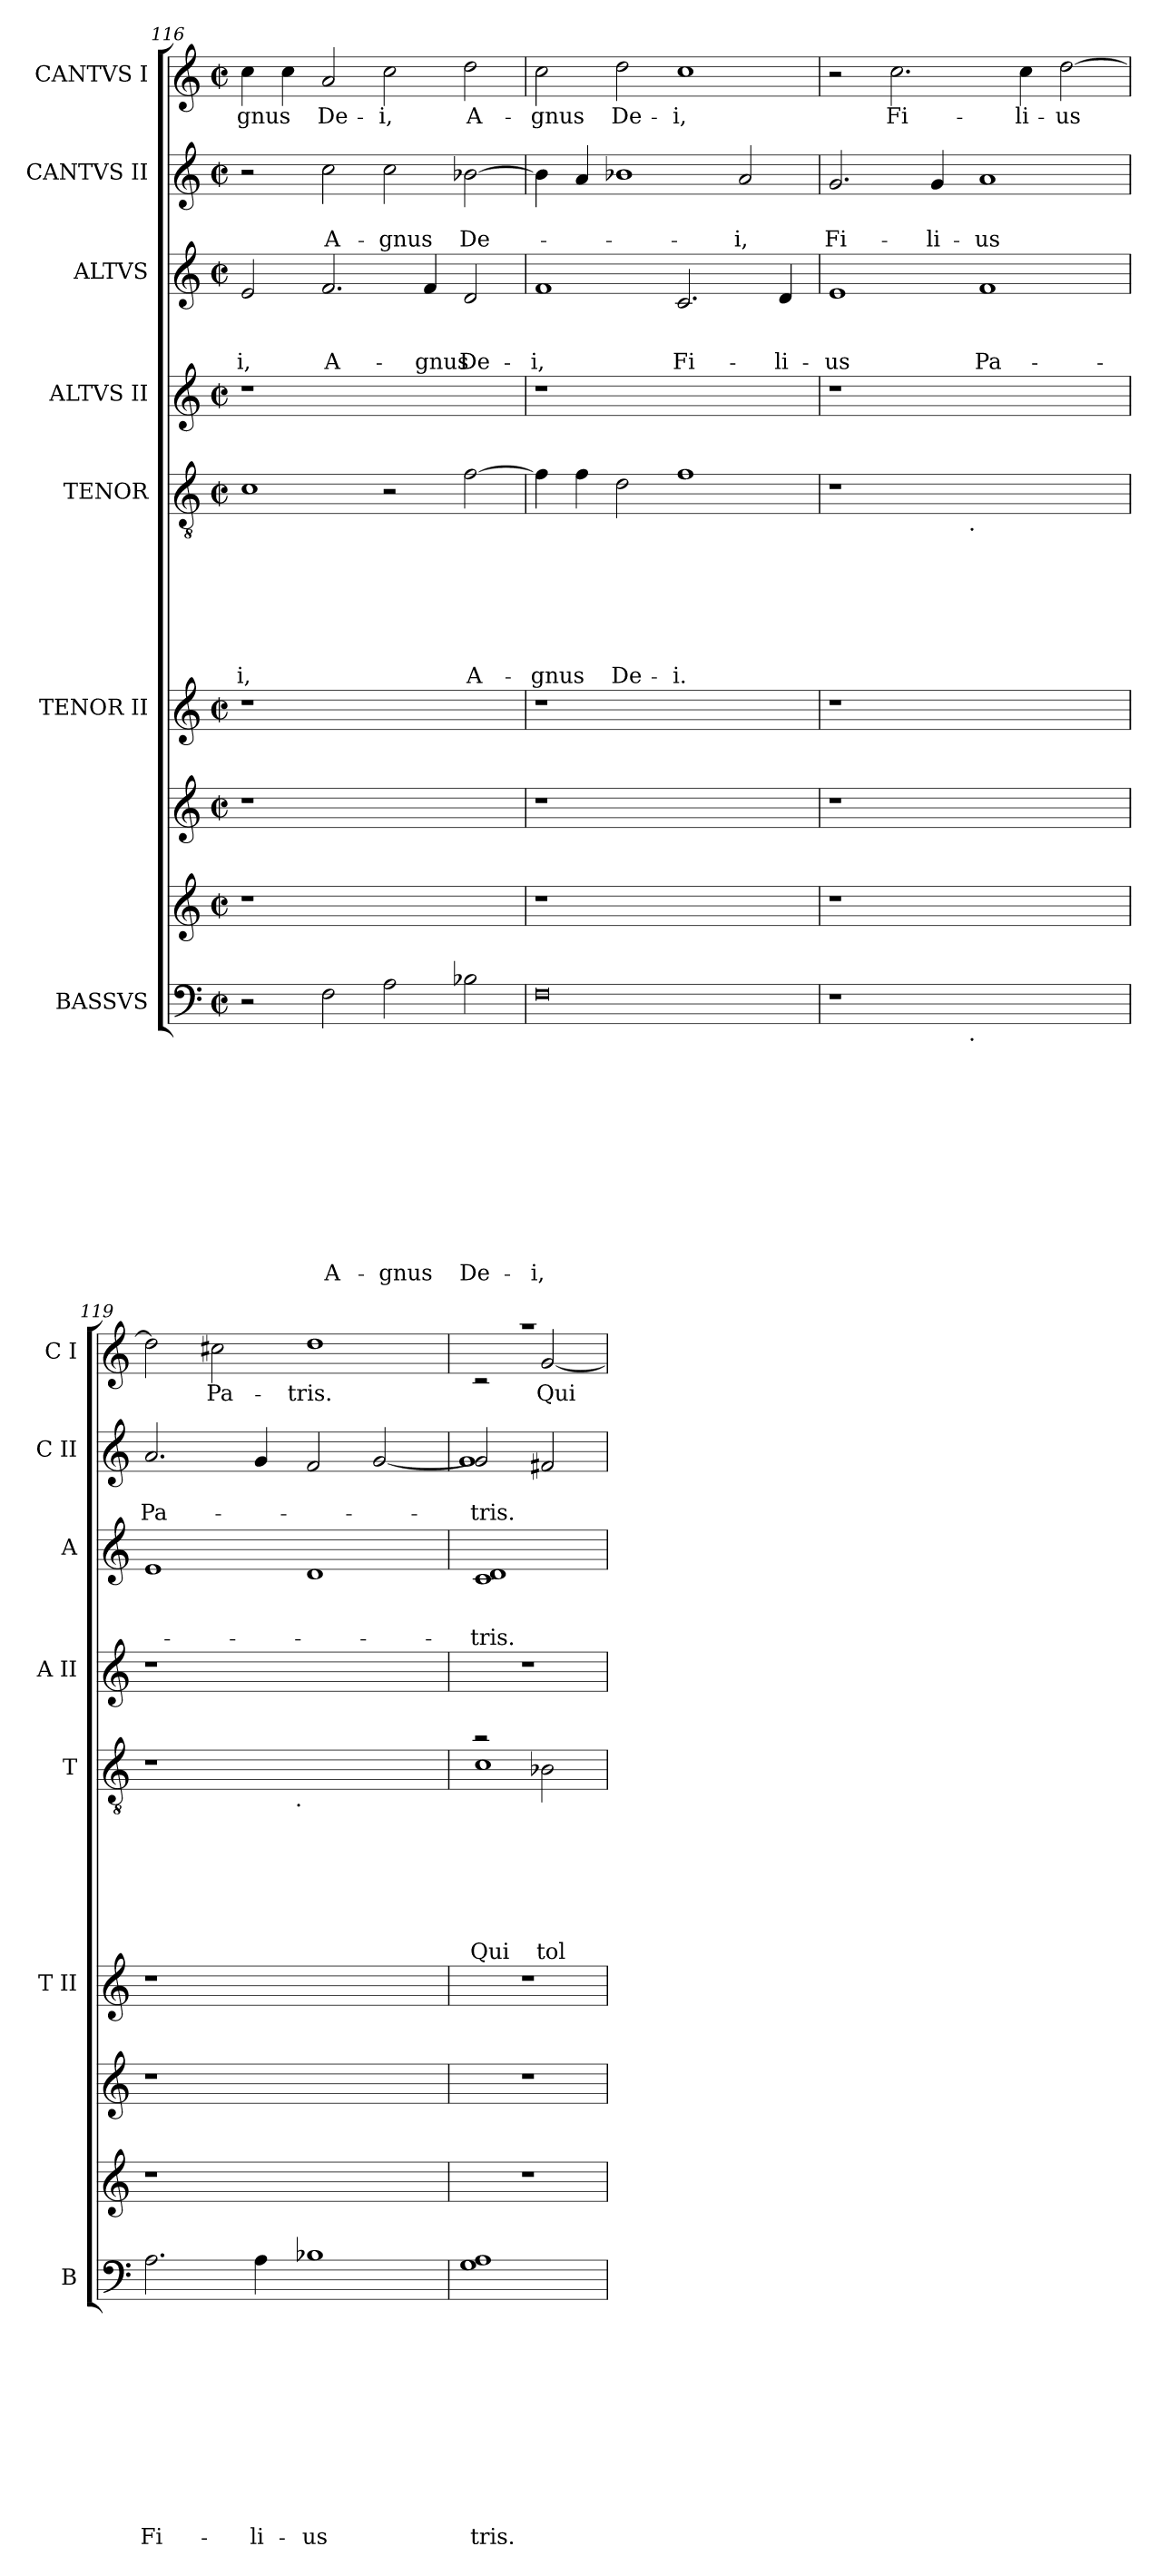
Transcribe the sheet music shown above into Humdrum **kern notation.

**kern	**text	**text	**text	**text	**text	**text	**text	**text	**text	**text	**text	**kern	**kern	**kern	**kern	**text	**text	**text	**text	**text	**text	**text	**kern	**kern	**text	**text	**text	**kern	**text	**text	**kern	**text
*part9	*part9	*part9	*part9	*part9	*part9	*part9	*part9	*part9	*part9	*part9	*part9	*part8	*part7	*part6	*part5	*part5	*part5	*part5	*part5	*part5	*part5	*part5	*part4	*part3	*part3	*part3	*part3	*part2	*part2	*part2	*part1	*part1
*staff9	*staff9	*staff9	*staff9	*staff9	*staff9	*staff9	*staff9	*staff9	*staff9	*staff9	*staff9	*staff8	*staff7	*staff6	*staff5	*staff5	*staff5	*staff5	*staff5	*staff5	*staff5	*staff5	*staff4	*staff3	*staff3	*staff3	*staff3	*staff2	*staff2	*staff2	*staff1	*staff1
*I"BASSVS	*	*	*	*	*	*	*	*	*	*	*	*	*	*I"TENOR II	*I"TENOR	*	*	*	*	*	*	*	*I"ALTVS II	*I"ALTVS	*	*	*	*I"CANTVS II	*	*	*I"CANTVS I	*
*I'B	*	*	*	*	*	*	*	*	*	*	*	*	*	*I'T II	*I'T	*	*	*	*	*	*	*	*I'A II	*I'A	*	*	*	*I'C II	*	*	*I'C I	*
!!LO:PB:g=z
*clefF4	*	*	*	*	*	*	*	*	*	*	*	*clefG2	*clefG2	*clefG2	*clefGv2	*	*	*	*	*	*	*	*clefG2	*clefG2	*	*	*	*clefG2	*	*	*clefG2	*
*k[]	*	*	*	*	*	*	*	*	*	*	*	*k[]	*k[]	*k[]	*k[]	*	*	*	*	*	*	*	*k[]	*k[]	*	*	*	*k[]	*	*	*k[]	*
*C:	*	*	*	*	*	*	*	*	*	*	*	*C:	*C:	*C:	*C:	*	*	*	*	*	*	*	*C:	*C:	*	*	*	*C:	*	*	*C:	*
*M2/2	*	*	*	*	*	*	*	*	*	*	*	*M2/2	*M2/2	*M2/2	*M2/2	*	*	*	*	*	*	*	*M2/2	*M2/2	*	*	*	*M2/2	*	*	*M2/2	*
*met(c|)	*	*	*	*	*	*	*	*	*	*	*	*met(c|)	*met(c|)	*met(c|)	*met(c|)	*	*	*	*	*	*	*	*met(c|)	*met(c|)	*	*	*	*met(c|)	*	*	*met(c|)	*
=116	=116	=116	=116	=116	=116	=116	=116	=116	=116	=116	=116	=116	=116	=116	=116	=116	=116	=116	=116	=116	=116	=116	=116	=116	=116	=116	=116	=116	=116	=116	=116	=116
!	!	!	!	!	!	!	!	!	!	!	!	!	!	!	!	!	!	!	!	!	!	!LO:LY:b	!	!	!	!	!LO:LY:b	!	!	!	!	!LO:LY:b
2r	.	.	.	.	.	.	.	.	.	.	.	1r	1r	1r	1c	.	.	.	.	.	.	-i,	1r	2e/	.	.	-i,	2r	.	.	4cc\	-gnus
.	.	.	.	.	.	.	.	.	.	.	.	.	.	.	.	.	.	.	.	.	.	.	.	.	.	.	.	.	.	.	4cc\	.
!	!	!	!	!	!	!	!	!	!	!	!LO:LY:b	!	!	!	!	!	!	!	!	!	!	!	!	!	!	!	!LO:LY:b	!	!	!LO:LY:b	!	!LO:LY:b
2F\	.	.	.	.	.	.	.	.	.	.	A-	.	.	.	.	.	.	.	.	.	.	.	.	2.f/	.	.	A-	2cc\	.	A-	2a/	De-
!	!	!	!	!	!	!	!	!	!	!	!LO:LY:b	!	!	!	!	!	!	!	!	!	!	!	!	!	!	!	!	!	!	!LO:LY:b	!	!LO:LY:b
2A\	.	.	.	.	.	.	.	.	.	.	-gnus	1ryy	1ryy	1ryy	2r	.	.	.	.	.	.	.	1ryy	.	.	.	.	2cc\	.	-gnus	2cc\	-i,
!	!	!	!	!	!	!	!	!	!	!	!	!	!	!	!	!	!	!	!	!	!	!	!	!	!	!	!LO:LY:b	!	!	!	!	!
.	.	.	.	.	.	.	.	.	.	.	.	.	.	.	.	.	.	.	.	.	.	.	.	4f/	.	.	-gnus	.	.	.	.	.
!	!	!	!	!	!	!	!	!	!	!	!LO:LY:b	!	!	!	!	!	!	!	!	!	!	!LO:LY:b	!	!	!	!	!LO:LY:b	!	!	!LO:LY:b	!	!LO:LY:b
2B-X\	.	.	.	.	.	.	.	.	.	.	De-	.	.	.	[>2f\	.	.	.	.	.	.	A-	.	2d/	.	.	De-	[>2b-X\	.	De-	2dd\	A-
=117	=117	=117	=117	=117	=117	=117	=117	=117	=117	=117	=117	=117	=117	=117	=117	=117	=117	=117	=117	=117	=117	=117	=117	=117	=117	=117	=117	=117	=117	=117	=117	=117
!	!	!	!	!	!	!	!	!	!	!	!LO:LY:b	!	!	!	!	!	!	!	!	!	!	!LO:LY:b	!	!	!	!	!LO:LY:b	!	!	!	!	!LO:LY:b
0F	.	.	.	.	.	.	.	.	.	.	-i,	1r	1r	1r	4f\]	.	.	.	.	.	.	-gnus	1r	1f	.	.	-i,	4b-\]	.	.	2cc\	-gnus
.	.	.	.	.	.	.	.	.	.	.	.	.	.	.	4f\	.	.	.	.	.	.	.	.	.	.	.	.	4a/	.	.	.	.
!	!	!	!	!	!	!	!	!	!	!	!	!	!	!	!	!	!	!	!	!	!	!LO:LY:b	!	!	!	!	!	!	!	!	!	!LO:LY:b
.	.	.	.	.	.	.	.	.	.	.	.	.	.	.	2d\	.	.	.	.	.	.	De-	.	.	.	.	.	1b-X	.	.	2dd\	De-
!	!	!	!	!	!	!	!	!	!	!	!	!	!	!	!	!	!	!	!	!	!	!LO:LY:b	!	!	!	!	!LO:LY:b	!	!	!	!	!LO:LY:b
.	.	.	.	.	.	.	.	.	.	.	.	1ryy	1ryy	1ryy	1f	.	.	.	.	.	.	-i.	1ryy	2.c/	.	.	Fi-	.	.	.	1cc	-i,
!	!	!	!	!	!	!	!	!	!	!	!	!	!	!	!	!	!	!	!	!	!	!	!	!	!	!	!	!	!	!LO:LY:b	!	!
.	.	.	.	.	.	.	.	.	.	.	.	.	.	.	.	.	.	.	.	.	.	.	.	.	.	.	.	2a/	.	-i,	.	.
!	!	!	!	!	!	!	!	!	!	!	!	!	!	!	!	!	!	!	!	!	!	!	!	!	!	!	!LO:LY:b	!	!	!	!	!
.	.	.	.	.	.	.	.	.	.	.	.	.	.	.	.	.	.	.	.	.	.	.	.	4d/	.	.	-li-	.	.	.	.	.
=118	=118	=118	=118	=118	=118	=118	=118	=118	=118	=118	=118	=118	=118	=118	=118	=118	=118	=118	=118	=118	=118	=118	=118	=118	=118	=118	=118	=118	=118	=118	=118	=118
!	!	!	!	!	!	!	!	!	!	!	!	!	!	!	!	!	!	!	!	!	!	!	!	!	!	!	!LO:LY:b	!	!	!LO:LY:b	!	!
*^	*	*	*	*	*	*	*	*	*	*	*	*	*	*	*^	*	*	*	*	*	*	*	*	*	*	*	*	*	*	*	*	*
1r	2ryy	.	.	.	.	.	.	.	.	.	.	.	1r	1r	1r	1r	2ryy	.	.	.	.	.	.	.	1r	1e	.	.	-us	2.g/	.	Fi-	2r	.
!	!	!	!	!	!	!	!	!	!	!	!	!	!	!	!	!	!	!	!	!	!	!	!	!	!	!	!	!	!	!	!	!	!	!LO:LY:b
.	4...ryy	.	.	.	.	.	.	.	.	.	.	.	.	.	.	.	4...ryy	.	.	.	.	.	.	.	.	.	.	.	.	.	.	.	2.cc\	Fi-
!	!	!	!	!	!	!	!	!	!	!	!	!	!	!	!	!	!	!	!	!	!	!	!	!	!	!	!	!	!	!	!	!LO:LY:b	!	!
.	.	.	.	.	.	.	.	.	.	.	.	.	.	.	.	.	.	.	.	.	.	.	.	.	.	.	.	.	.	4g/	.	-li-	.	.
!	!	!	!	!	!	!	!	!	!	!	!	!	!	!	!	!	!LO:TX:b:t=.	!	!	!	!	!	!	!	!	!	!	!	!	!	!	!	!	!
!	!LO:TX:b:t=.	!	!	!	!	!	!	!	!	!	!	!	!	!	!	!	!	!	!	!	!	!	!	!	!	!	!	!	!	!	!	!	!	!
.	1ryy	.	.	.	.	.	.	.	.	.	.	.	.	.	.	.	1ryy	.	.	.	.	.	.	.	.	.	.	.	.	.	.	.	.	.
!	!	!	!	!	!	!	!	!	!	!	!	!	!	!	!	!	!	!	!	!	!	!	!	!	!	!	!	!	!LO:LY:b	!	!	!LO:LY:b	!	!
1ryy	.	.	.	.	.	.	.	.	.	.	.	.	1ryy	1ryy	1ryy	1ryy	.	.	.	.	.	.	.	.	1ryy	1f	.	.	Pa-	1a	.	-us	.	.
!	!	!	!	!	!	!	!	!	!	!	!	!	!	!	!	!	!	!	!	!	!	!	!	!	!	!	!	!	!	!	!	!	!	!LO:LY:b
.	.	.	.	.	.	.	.	.	.	.	.	.	.	.	.	.	.	.	.	.	.	.	.	.	.	.	.	.	.	.	.	.	4cc\	-li-
!	!	!	!	!	!	!	!	!	!	!	!	!	!	!	!	!	!	!	!	!	!	!	!	!	!	!	!	!	!	!	!	!	!	!LO:LY:b
.	.	.	.	.	.	.	.	.	.	.	.	.	.	.	.	.	.	.	.	.	.	.	.	.	.	.	.	.	.	.	.	.	[>2dd\	-us
.	32ryy	.	.	.	.	.	.	.	.	.	.	.	.	.	.	.	32ryy	.	.	.	.	.	.	.	.	.	.	.	.	.	.	.	.	.
=119	=119	=119	=119	=119	=119	=119	=119	=119	=119	=119	=119	=119	=119	=119	=119	=119	=119	=119	=119	=119	=119	=119	=119	=119	=119	=119	=119	=119	=119	=119	=119	=119	=119	=119
!	!	!	!	!	!	!	!	!	!	!	!	!LO:LY:b	!	!	!	!	!	!	!	!	!	!	!	!	!	!	!	!	!	!	!	!LO:LY:b	!	!
*v	*v	*	*	*	*	*	*	*	*	*	*	*	*	*	*	*	*	*	*	*	*	*	*	*	*	*	*	*	*	*	*	*	*	*
2.A\	.	.	.	.	.	.	.	.	.	.	Fi-	1r	1r	1r	1r	2ryy	.	.	.	.	.	.	.	1r	1e	.	.	.	2.a/	.	Pa-	2dd\]	.
!	!	!	!	!	!	!	!	!	!	!	!	!	!	!	!	!	!	!	!	!	!	!	!	!	!	!	!	!	!	!	!	!	!LO:LY:b
.	.	.	.	.	.	.	.	.	.	.	.	.	.	.	.	4...ryy	.	.	.	.	.	.	.	.	.	.	.	.	.	.	.	2cc#X\	Pa-
!	!	!	!	!	!	!	!	!	!	!	!LO:LY:b	!	!	!	!	!	!	!	!	!	!	!	!	!	!	!	!	!	!	!	!	!	!
4A\	.	.	.	.	.	.	.	.	.	.	-li-	.	.	.	.	.	.	.	.	.	.	.	.	.	.	.	.	.	4g/	.	.	.	.
!	!	!	!	!	!	!	!	!	!	!	!	!	!	!	!	!LO:TX:b:t=.	!	!	!	!	!	!	!	!	!	!	!	!	!	!	!	!	!
.	.	.	.	.	.	.	.	.	.	.	.	.	.	.	.	1ryy	.	.	.	.	.	.	.	.	.	.	.	.	.	.	.	.	.
!	!	!	!	!	!	!	!	!	!	!	!LO:LY:b	!	!	!	!	!	!	!	!	!	!	!	!	!	!	!	!	!	!	!	!	!	!LO:LY:b
1B-X	.	.	.	.	.	.	.	.	.	.	-us	1ryy	1ryy	1ryy	1ryy	.	.	.	.	.	.	.	.	1ryy	1d	.	.	.	2f/	.	.	1dd	-tris.
.	.	.	.	.	.	.	.	.	.	.	.	.	.	.	.	.	.	.	.	.	.	.	.	.	.	.	.	.	[<2g/	.	.	.	.
.	.	.	.	.	.	.	.	.	.	.	.	.	.	.	.	32ryy	.	.	.	.	.	.	.	.	.	.	.	.	.	.	.	.	.
=120	=120	=120	=120	=120	=120	=120	=120	=120	=120	=120	=120	=120	=120	=120	=120	=120	=120	=120	=120	=120	=120	=120	=120	=120	=120	=120	=120	=120	=120	=120	=120	=120	=120
!	!	!	!	!	!	!	!	!	!	!	!LO:LY:b	!	!	!	!	!	!	!	!	!	!	!	!LO:LY:b	!	!	!	!	!LO:LY:b	!	!	!LO:LY:b	!	!
*	*	*	*	*	*	*	*	*	*	*	*	*	*	*	*	*	*	*	*	*	*	*	*	*	*	*	*	*	*^	*	*	*^	*
1G 1A	.	.	.	.	.	.	.	.	.	.	-tris.	1r	1r	1r	2ra	1c	.	.	.	.	.	.	-Qui	1r	1c 1d	.	.	-tris.	2g/]	1g	.	-tris.	1raa	2rc	.
!	!	!	!	!	!	!	!	!	!	!	!	!	!	!	!	!	!	!	!	!	!	!	!LO:LY:b	!	!	!	!	!	!	!	!	!	!	!	!LO:LY:b
.	.	.	.	.	.	.	.	.	.	.	.	.	.	.	2B-X\	.	.	.	.	.	.	.	tol-	.	.	.	.	.	2f#X/	.	.	.	.	[<2g/	Qui
*	*	*	*	*	*	*	*	*	*	*	*	*	*	*	*	*	*	*	*	*	*	*	*	*	*	*	*	*	*v	*v	*	*	*	*	*
*	*	*	*	*	*	*	*	*	*	*	*	*	*	*	*v	*v	*	*	*	*	*	*	*	*	*	*	*	*	*	*	*	*v	*v	*
=	=	=	=	=	=	=	=	=	=	=	=	=	=	=	=	=	=	=	=	=	=	=	=	=	=	=	=	=	=	=	=	=
*-	*-	*-	*-	*-	*-	*-	*-	*-	*-	*-	*-	*-	*-	*-	*-	*-	*-	*-	*-	*-	*-	*-	*-	*-	*-	*-	*-	*-	*-	*-	*-	*-
